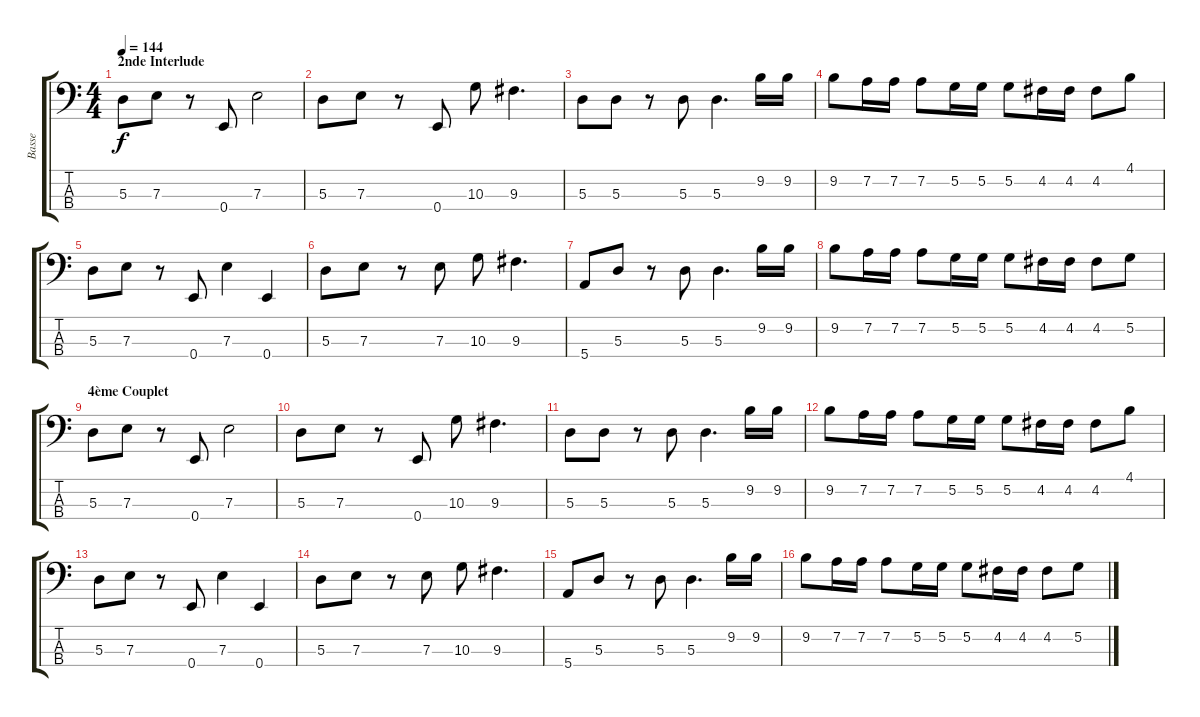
\track ("Basse" "Basse") {instrument electricbassfinger}
\staff {score tabs}
\tuning (G2 D2 A1 E1) {hide}
\ts (4 4)
\section ("" "2nde Interlude")
\tempo 144
\clef f4
\ks c
5.3.8{dy f} 7.3.8 r.8 0.4.8 7.3.2 |
5.3.8 7.3.8 r.8 0.4.8 10.3.8 9.3.4{d} |
5.3.8 5.3.8 r.8 5.3.8 5.3.4{d} 9.2.16 9.2.16 |
9.2.8 7.2.16 7.2.16 7.2.8 5.2.16 5.2.16 5.2.8 4.2.16 4.2.16 4.2.8 4.1.8 |
5.3.8 7.3.8 r.8 0.4.8 7.3.4 0.4.4 |
5.3.8 7.3.8 r.8 7.3.8 10.3.8 9.3.4{d} |
5.4.8 5.3.8 r.8 5.3.8 5.3.4{d} 9.2.16 9.2.16 |
9.2.8 7.2.16 7.2.16 7.2.8 5.2.16 5.2.16 5.2.8 4.2.16 4.2.16 4.2.8 5.2.8 |
\section ("" "4ème Couplet")
5.3.8 7.3.8 r.8 0.4.8 7.3.2 |
5.3.8 7.3.8 r.8 0.4.8 10.3.8 9.3.4{d} |
5.3.8 5.3.8 r.8 5.3.8 5.3.4{d} 9.2.16 9.2.16 |
9.2.8 7.2.16 7.2.16 7.2.8 5.2.16 5.2.16 5.2.8 4.2.16 4.2.16 4.2.8 4.1.8 |
5.3.8 7.3.8 r.8 0.4.8 7.3.4 0.4.4 |
5.3.8 7.3.8 r.8 7.3.8 10.3.8 9.3.4{d} |
5.4.8 5.3.8 r.8 5.3.8 5.3.4{d} 9.2.16 9.2.16 |
9.2.8 7.2.16 7.2.16 7.2.8 5.2.16 5.2.16 5.2.8 4.2.16 4.2.16 4.2.8 5.2.8
